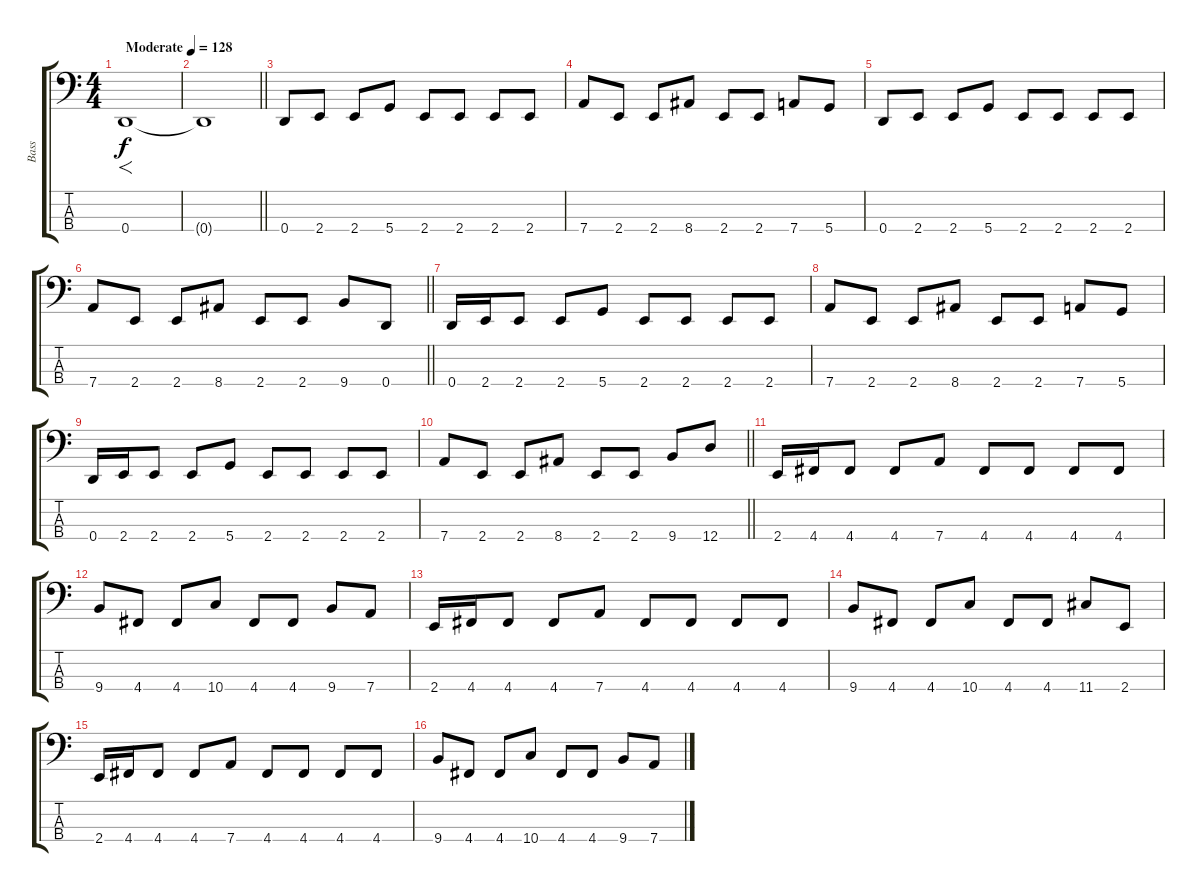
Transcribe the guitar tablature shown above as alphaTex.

\track ("Bass" "Bass") {instrument electricbassfinger}
\staff {score tabs}
\tuning (G2 D2 A1 D1) {hide}
\ts (4 4)
\section ("" "")
\tempo (128 "Moderate")
\clef f4
\ks c
0.4.1{f dy f instrument electricbassfinger} |
\barLineRight lightlight
0.4{t}.1 |
\section ("" "")
0.4.8 2.4.8 2.4.8 5.4.8 2.4.8 2.4.8 2.4.8 2.4.8 |
7.4.8 2.4.8 2.4.8 8.4.8 2.4.8 2.4.8 7.4.8 5.4.8 |
0.4.8 2.4.8 2.4.8 5.4.8 2.4.8 2.4.8 2.4.8 2.4.8 |
\barLineRight lightlight
7.4.8 2.4.8 2.4.8 8.4.8 2.4.8 2.4.8 9.4.8 0.4.8 |
\section ("" "")
0.4.16 2.4.16 2.4.8 2.4.8 5.4.8 2.4.8 2.4.8 2.4.8 2.4.8 |
7.4.8 2.4.8 2.4.8 8.4.8 2.4.8 2.4.8 7.4.8 5.4.8 |
0.4.16 2.4.16 2.4.8 2.4.8 5.4.8 2.4.8 2.4.8 2.4.8 2.4.8 |
\barLineRight lightlight
7.4.8 2.4.8 2.4.8 8.4.8 2.4.8 2.4.8 9.4.8 12.4.8 |
\section ("" "")
2.4.16 4.4.16 4.4.8 4.4.8 7.4.8 4.4.8 4.4.8 4.4.8 4.4.8 |
9.4.8 4.4.8 4.4.8 10.4.8 4.4.8 4.4.8 9.4.8 7.4.8 |
2.4.16 4.4.16 4.4.8 4.4.8 7.4.8 4.4.8 4.4.8 4.4.8 4.4.8 |
9.4.8 4.4.8 4.4.8 10.4.8 4.4.8 4.4.8 11.4.8 2.4.8 |
2.4.16 4.4.16 4.4.8 4.4.8 7.4.8 4.4.8 4.4.8 4.4.8 4.4.8 |
9.4.8 4.4.8 4.4.8 10.4.8 4.4.8 4.4.8 9.4.8 7.4.8
